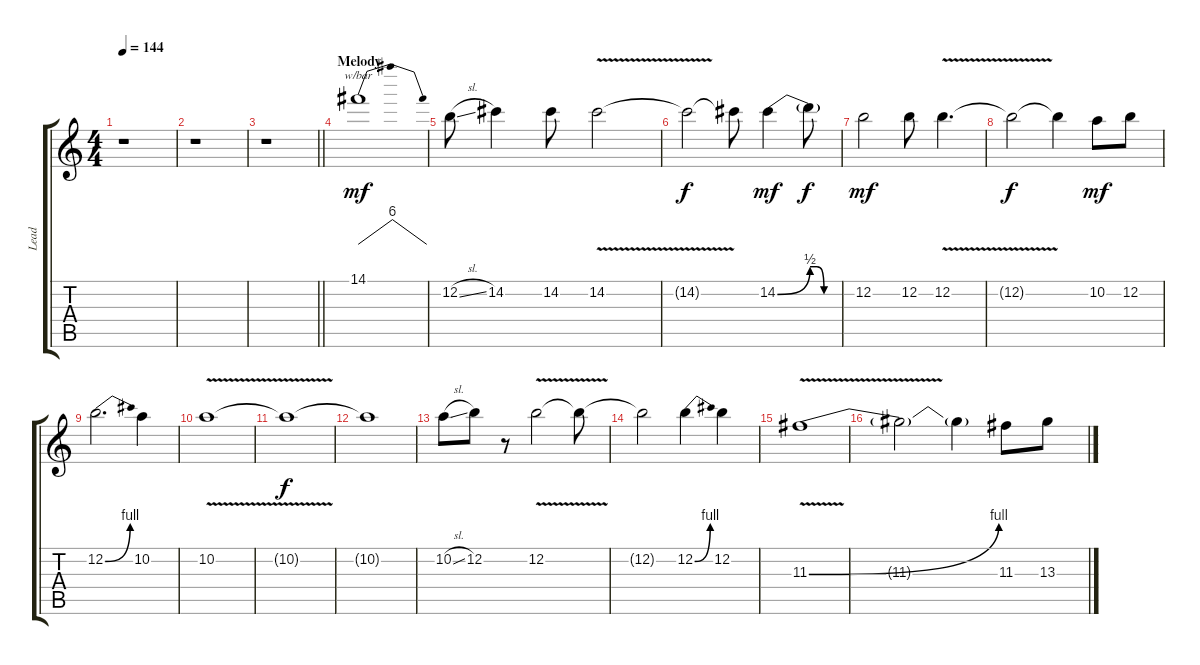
\track ("Lead" "Lead") {instrument overdrivenguitar}
\staff {score tabs}
\tuning (E4 B3 G3 D3 A2 E2) {hide}
\ts (4 4)
\tempo 144
\clef g2
\ks c
r.1{dy f} |
r.1 |
\barLineRight lightlight
r.1 |
\section ("" "Melody")
14.1.1{tbe (dip default 0 0 30 24 60 0) dy mf} |
12.2{sl}.8 14.2.4 14.2.8 14.2{v}.2 |
14.2{t}.2{dy f} 14.2{t}.8 14.2{be (bend 0 0 60 2)}.4{dy mf} 14.2{be (custom 0 2 15 2 30 0 60 0) t}.8{dy f} |
12.2.2{dy mf} 12.2.8 12.2{v}.4{d} |
12.2{t}.2{dy f} 12.2{t}.4 10.2.8{dy mf} 12.2.8 |
12.2{be (bend 0 0 60 4)}.2{d} 10.2.4 |
10.2{v}.1 |
10.2{t}.1{dy f} |
10.2{t}.1 |
10.2{sl}.8 12.2.8 r.8 12.2{v}.2 12.2{t}.8 |
12.2{t}.2 12.2{be (bend 0 0 60 4)}.4 12.2.4 |
11.3{be (bend 0 0 60 4) v}.1 |
11.3{t}.2 11.3{t}.4 11.3.8 13.3.8
